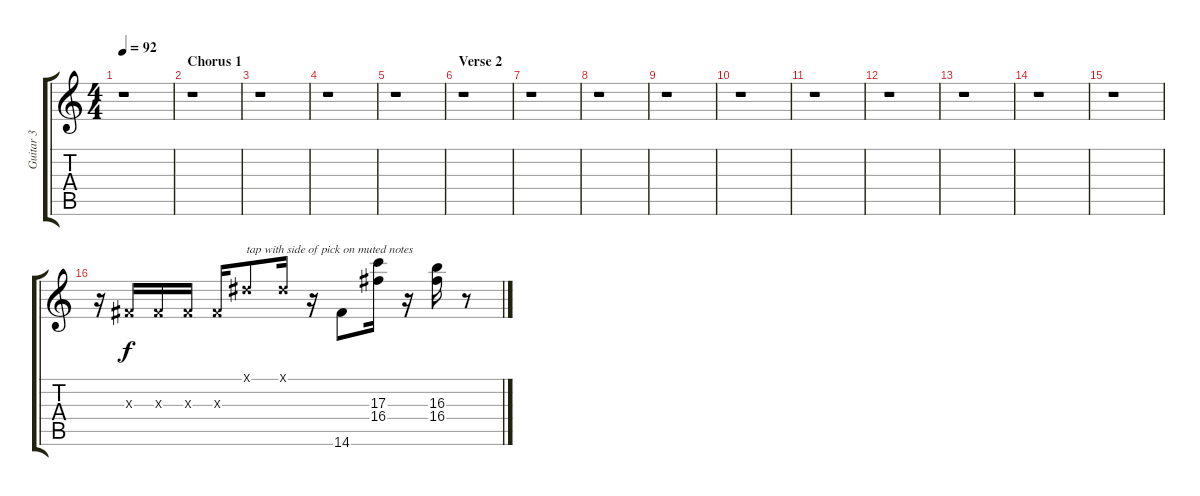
\track ("Guitar 3" "Guitar 3") {instrument electricguitarclean}
\staff {score tabs}
\tuning (E4 B3 G3 D3 A2 E2) {hide}
\ts (4 4)
\tempo 92
\clef g2
\ks c
r.1{dy f} |
\section ("" "Chorus 1")
r.1 |
r.1 |
r.1 |
r.1 |
\section ("" "Verse 2")
r.1 |
r.1 |
r.1 |
r.1 |
r.1 |
r.1 |
r.1 |
r.1 |
r.1 |
r.1 |
r.16 -1.3{x}.16 -1.3{x}.16 -1.3{x}.16 -1.3{x}.16 -1.1{x}.8{txt "tap with side of pick on muted notes"} -1.1{x}.16 r.16 14.6.8 (17.3 16.4).16 r.16 (16.3 16.4).16 r.8
